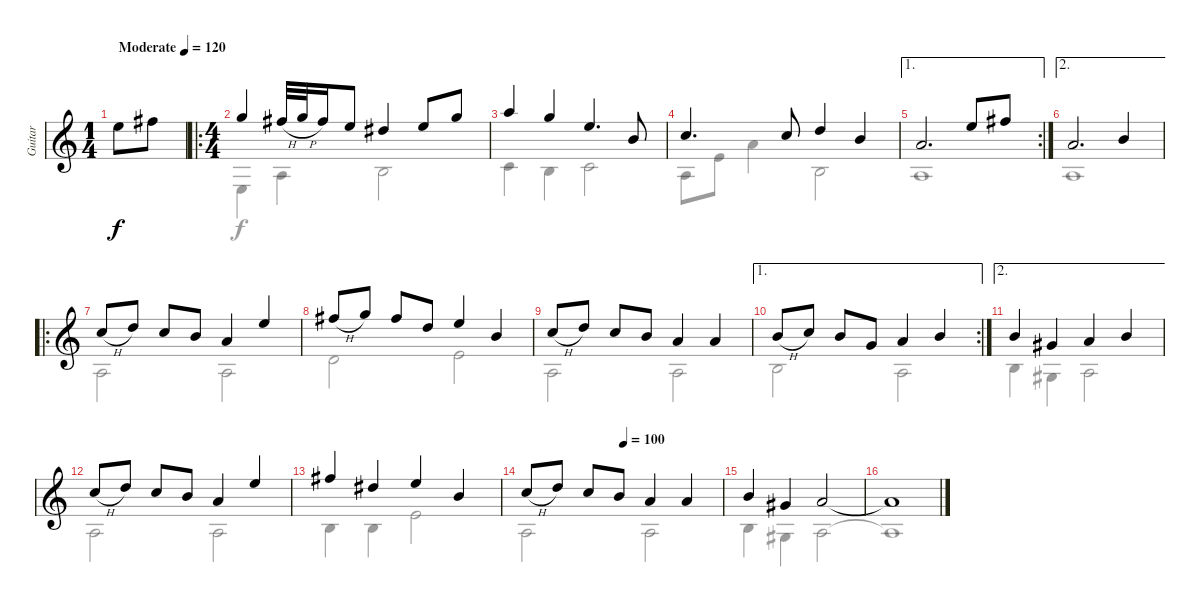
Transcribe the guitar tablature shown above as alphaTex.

\track ("Guitar" "Guitar") {instrument acousticguitarnylon}
\staff {score}
\tuning (E4 B3 G3 D3 A2 E2) {hide}
\voice
\ts (1 4)
\tempo (120 "Moderate")
\clef g2
\ks c
0.1.8{dy f instrument acousticguitarnylon} 2.1.8 |
\ro
\ts (4 4)
3.1.4 2.1{h}.32 3.1{h}.32 2.1.16 0.1.8 4.2.4 0.1.8 3.1.8 |
5.1.4 3.1.4 0.1.4{d} 0.2.8 |
1.2.4{d} 1.2.8 3.2.4 0.2.4 |
\ae 1
\rc 2
2.3.2{d} 0.1.8 2.1.8 |
\ae 2
2.3.2{d} 0.2.4 |
\ro
1.2{h}.8 3.2.8 1.2.8 0.2.8 2.3.4 0.1.4 |
2.1{h}.8 3.1.8 2.1.8 3.2.8 0.1.4 0.2.4 |
1.2{h}.8 3.2.8 1.2.8 0.2.8 2.3.4 2.3.4 |
\ae 1
\rc 2
0.2{h}.8 1.2.8 0.2.8 0.3.8 2.3.4 0.2.4 |
\ae 2
0.2.4 1.3.4 2.3.4 0.2.4 |
1.2{h}.8 3.2.8 1.2.8 0.2.8 2.3.4 0.1.4 |
2.1.4 4.2.4 0.1.4 0.2.4 |
\tempo (100 0.5)
1.2{h}.8 3.2.8 1.2.8 0.2.8 2.3.4 2.3.4 |
0.2.4 1.3.4 2.3.2 |
2.3{t}.1
\voice
\clef g2
\ottava regular
\simile none
\ks c
|
0.6.4 0.5.4 2.5.2 |
3.5.4 2.5.4 3.5.2 |
0.5.8 2.4.8 2.3.4 2.5.2 |
0.5.1 |
0.5.1 |
0.5.2 0.5.2 |
0.4.2 2.4.2 |
0.5.2 0.5.2 |
2.5.2 0.5.2 |
2.5.4 4.6.4 0.5.2 |
0.5.2 0.5.2 |
2.5.4 2.5.4 2.4.2 |
0.5.2 0.5.2 |
2.5.4 4.6.4 0.5.2 |
0.5{t}.1
